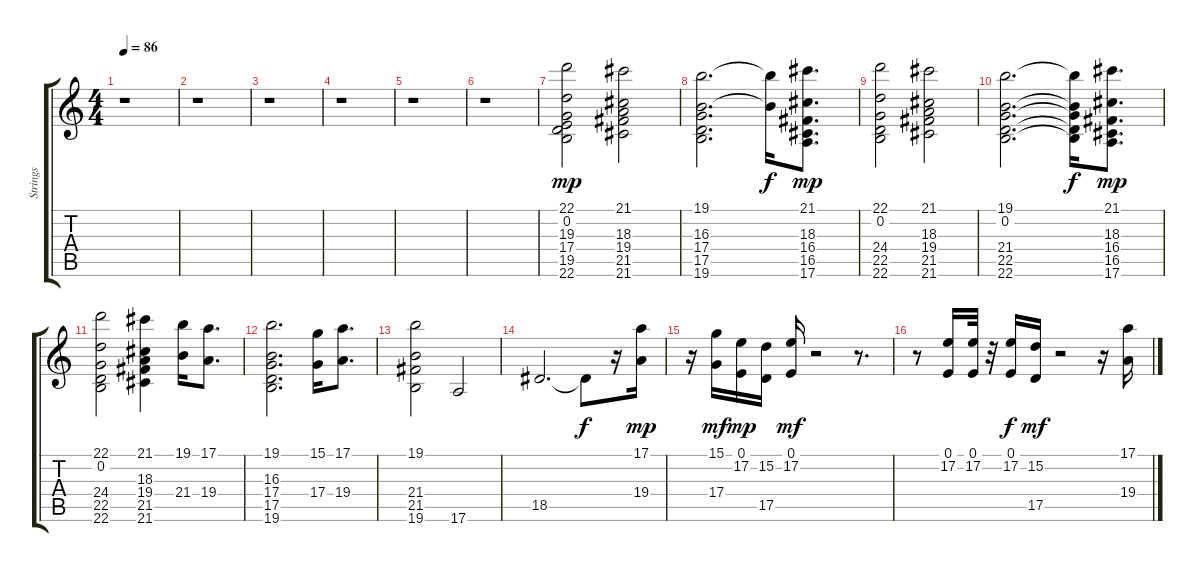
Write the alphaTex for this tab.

\track ("Strings" "Strings") {instrument stringensemble1}
\staff {score tabs}
\tuning (E4 B3 G3 D3 A2 E2) {hide}
\ts (4 4)
\tempo 86
\clef g2
\ks c
r.1{dy mp} |
r.1 |
r.1 |
r.1 |
r.1 |
r.1 |
(22.1 0.2 19.3 17.4 19.5 22.6).2 (21.1 18.3 19.4 21.5 21.6).2 |
(19.1 16.3 17.4 17.5 19.6).2{d} (19.1{t} 16.3{t}).16{dy f} (21.1 18.3 16.4 16.5 17.6).8{d dy mp} |
(22.1 0.2 24.4 22.5 22.6).2 (21.1 18.3 19.4 21.5 21.6).2 |
(19.1 0.2 21.4 22.5 22.6).2{d} (19.1{t} 0.2{t} 21.4{t} 22.5{t} 22.6{t}).16{dy f} (21.1 18.3 16.4 16.5 17.6).8{d dy mp} |
(22.1 0.2 24.4 22.5 22.6).2 (21.1 18.3 19.4 21.5 21.6).4 (19.1 21.4).16 (17.1 19.4).8{d} |
(19.1 16.3 17.4 17.5 19.6).2{d} (15.1 17.4).16 (17.1 19.4).8{d} |
(19.1 21.4 21.5 19.6).2 17.6.2 |
18.5.2{d} 18.5{t}.8{dy f} r.16 (17.1 19.4).16{dy mp} |
r.16 (15.1 17.4).16{dy mf} (0.1 17.2).16{dy mp} (15.2 17.5).16 (0.1 17.2).16{dy mf} r.2 r.8{d} |
r.8 (0.1 17.2).16 (0.1 17.2).32 r.32 (0.1 17.2).16{dy f} (15.2 17.5).16{dy mf} r.2 r.16 (17.1 19.4).16
